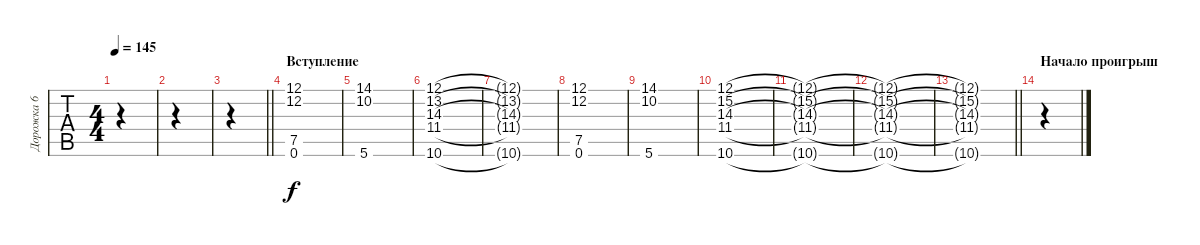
\track ("Дорожка 6" "Дорожка 6") {instrument lead2sawtooth}
\staff {tabs}
\tuning (D4 A3 F3 Db3 G2 D2) {hide}
\ts (4 4)
\tempo 145
\clef g2
\ks c
|
|
\barLineRight lightlight
|
\section ("" "Вступление")
(12.1 12.2 7.5 0.6).1 |
(14.1 10.2 5.6).1 |
(12.1 13.2 14.3 11.4 10.6).1 |
(12.1{t} 13.2{t} 14.3{t} 11.4{t} 10.6{t}).1 |
(12.1 12.2 7.5 0.6).1 |
(14.1 10.2 5.6).1 |
(12.1 15.2 14.3 11.4 10.6).1 |
(12.1{t} 15.2{t} 14.3{t} 11.4{t} 10.6{t}).1 |
(12.1{t} 15.2{t} 14.3{t} 11.4{t} 10.6{t}).1 |
\barLineRight lightlight
(12.1{t} 15.2{t} 14.3{t} 11.4{t} 10.6{t}).1 |
\section ("" "Начало проигрыш")
